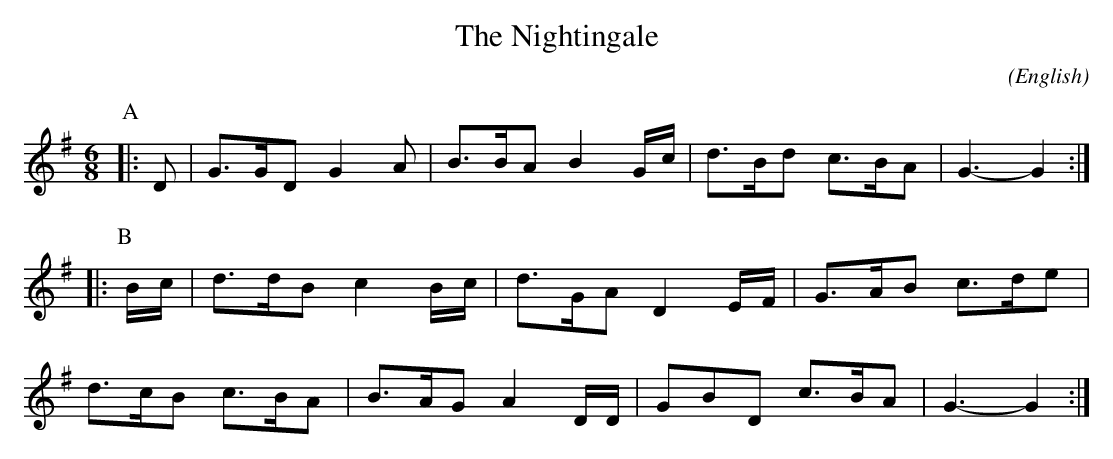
X:1
T:The Nightingale
M:6/8
C:
O:English
K:G
P:A
|:\
D      | G>GD G2A       | B>BA B2 G/2c/2 | d>Bd c>BA | G3-  G2  :|\
P:B
|: B/2c/2 | d>dB c2 B/2c/2 | d>GA D2 E/2F/2 | G>AB c>de | d>cB c>BA |\
B>AG A2 D/2D/2 | GBD  c>BA      | G3-  G2   :|
